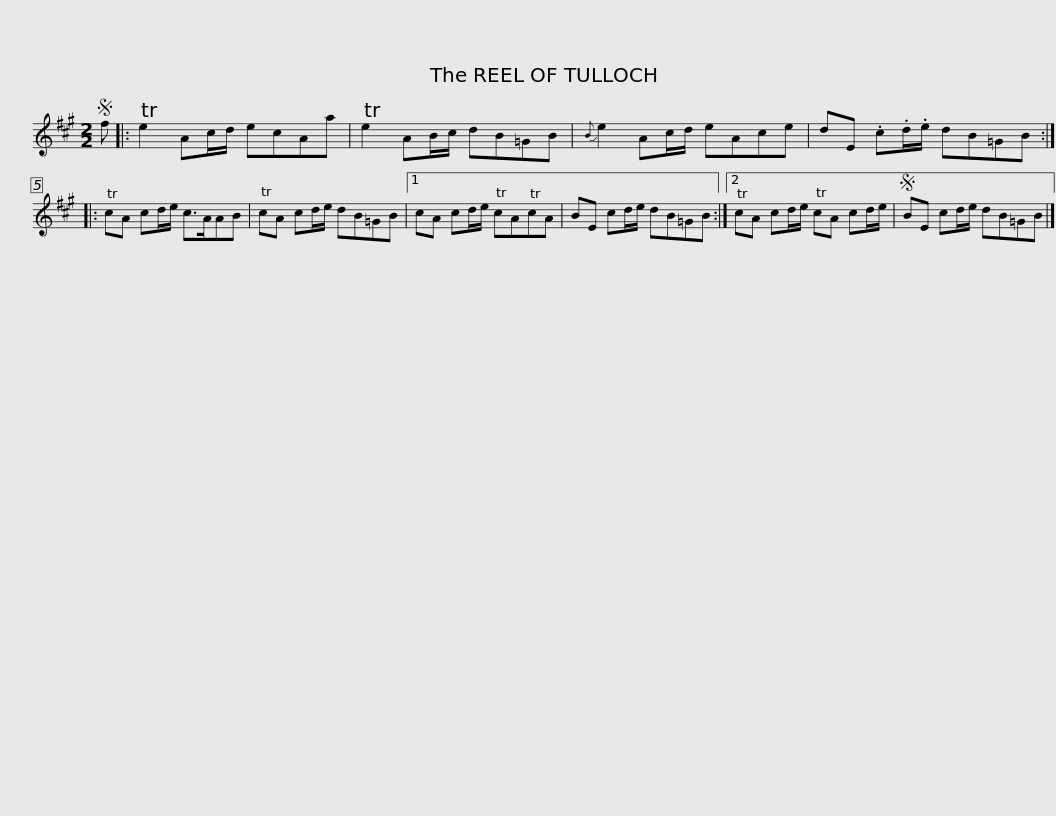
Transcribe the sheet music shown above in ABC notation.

X:1
L:1/8
M:2/2
I:linebreak $
K:A
V:1 treble
V:1
S f |: Te2 Ac/d/ ecAa | Te2 AB/c/ dB=GB |{B} e2 Ac/d/ eAce | dE .c.d/.e/ dB=GB ::$ %5
 TcA cd/e/ c>AAB | TcA cd/e/ dB=GB |1 cA cd/e/ TcATcA | BE cd/e/ dB=GB :|2$ TcA cd/e/ TcA cd/e/ | %10
S BE cd/e/ dB=GB |] %11
